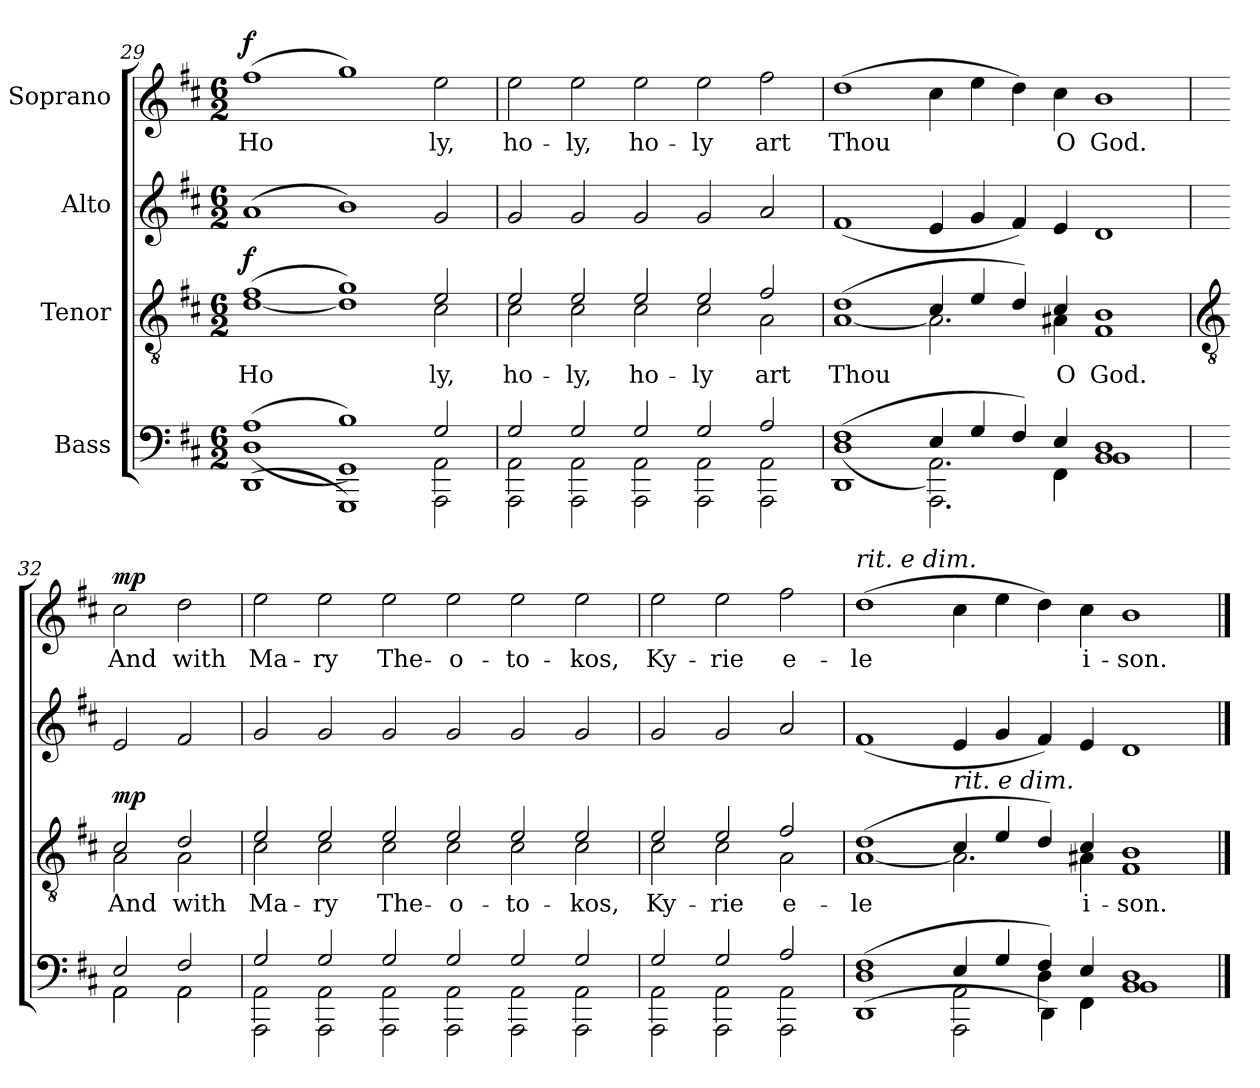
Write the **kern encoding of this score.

**kern	**kern	**text	**dynam	**kern	**kern	**text	**dynam
*part4	*part3	*part3	*part3	*part2	*part1	*part1	*part1
*staff4	*staff3	*staff3	*staff3	*staff2	*staff1	*staff1	*staff1
*I"Bass	*I"Tenor	*	*	*I"Alto	*I"Soprano	*	*
!!LO:LB:g=z
*clefF4	*clefGv2	*	*	*clefG2	*clefG2	*	*
*k[f#c#]	*k[f#c#]	*	*	*k[f#c#]	*k[f#c#]	*	*
*D:	*D:	*	*	*D:	*D:	*	*
*M6/2	*M6/2	*	*	*M6/2	*M6/2	*	*
=29	=29	=29	=29	=29	=29	=29	=29
*^	*^	*	*	*	*	*	*
*	*^	*	*	*	*	*	*	*	*
!	!	!	!	!	!LO:LY:b	!LO:DY:b	!	!	!LO:LY:b	!LO:DY:b
(>1A/	(<1D\	(<1DD\	(>1f#/	[1d\	Ho	f	(>1a	(>1ff#	Ho	f
1B/)	1GG\)	1GGG\)	1g/)	1d\]	.	.	1b)	1gg)	.	.
!	!	!	!	!	!LO:LY:b	!	!	!	!LO:LY:b	!
2G/	2AA\	2AAA\	2e/	2c#\	ly,	.	2g	2ee	ly,	.
=30	=30	=30	=30	=30	=30	=30	=30	=30	=30	=30
!	!	!	!	!	!LO:LY:b	!	!	!	!LO:LY:b	!
2G/	2AA\	2AAA\	2e/	2c#\	ho-	.	2g	2ee	ho-	.
!	!	!	!	!	!LO:LY:b	!	!	!	!LO:LY:b	!
2G/	2AA\	2AAA\	2e/	2c#\	-ly,	.	2g	2ee	-ly,	.
!	!	!	!	!	!LO:LY:b	!	!	!	!LO:LY:b	!
2G/	2AA\	2AAA\	2e/	2c#\	ho-	.	2g	2ee	ho-	.
!	!	!	!	!	!LO:LY:b	!	!	!	!LO:LY:b	!
2G/	2AA\	2AAA\	2e/	2c#\	-ly	.	2g	2ee	-ly	.
!	!	!	!	!	!LO:LY:b	!	!	!	!LO:LY:b	!
2A/	2AA\	2AAA\	2f#/	2A\	art	.	2a	2ff#	art	.
=31	=31	=31	=31	=31	=31	=31	=31	=31	=31	=31
!	!	!	!	!	!LO:LY:b	!	!	!	!LO:LY:b	!
(>1F#/	(<1D\	1DD\	(>1d/	[1A\	Thou	.	(<1f#	(>1dd	Thou	.
4E/	2.AA\)	2.AAA\	4c#/	2.A\]	.	.	4e	4cc#	.	.
4G/	.	.	4e/	.	.	.	4g	4ee	.	.
4F#/)	.	.	4d/)	.	.	.	4f#)	4dd)	.	.
!	!	!	!	!	!LO:LY:b	!	!	!	!LO:LY:b	!
4E/	4FF#\	4FF#\	4c#/	4A#X\	O	.	4e	4cc#	O	.
!	!	!	!	!	!LO:LY:b	!	!	!	!LO:LY:b	!
1D/	1BB\	1BB\	1B/	1F#\	God.	.	1d	1b	God.	.
!!LO:LB:g=z
=32	=32	=32	=32	=32	=32	=32	=32	=32	=32	=32
*	*	*	*clefGv2	*	*	*	*	*	*	*
!	!	!	!	!	!LO:LY:b	!LO:DY:b	!	!	!LO:LY:b	!LO:DY:b
2E/	2AA\	2AA\	2c#/	2A\	And	mp	2e	2cc#	And	mp
!	!	!	!	!	!LO:LY:b	!	!	!	!LO:LY:b	!
2F#/	2AA\	2AA\	2d/	2A\	with	.	2f#	2dd	with	.
=33	=33	=33	=33	=33	=33	=33	=33	=33	=33	=33
!	!	!	!	!	!LO:LY:b	!	!	!	!LO:LY:b	!
2G/	2AA\	2AAA\	2e/	2c#\	Ma-	.	2g	2ee	Ma-	.
!	!	!	!	!	!LO:LY:b	!	!	!	!LO:LY:b	!
2G/	2AA\	2AAA\	2e/	2c#\	-ry	.	2g	2ee	-ry	.
!	!	!	!	!	!LO:LY:b	!	!	!	!LO:LY:b	!
2G/	2AA\	2AAA\	2e/	2c#\	The-	.	2g	2ee	The-	.
!	!	!	!	!	!LO:LY:b	!	!	!	!LO:LY:b	!
2G/	2AA\	2AAA\	2e/	2c#\	-o-	.	2g	2ee	-o-	.
!	!	!	!	!	!LO:LY:b	!	!	!	!LO:LY:b	!
2G/	2AA\	2AAA\	2e/	2c#\	-to-	.	2g	2ee	-to-	.
!	!	!	!	!	!LO:LY:b	!	!	!	!LO:LY:b	!
2G/	2AA\	2AAA\	2e/	2c#\	-kos,	.	2g	2ee	-kos,	.
=34	=34	=34	=34	=34	=34	=34	=34	=34	=34	=34
!	!	!	!	!	!LO:LY:b	!	!	!	!LO:LY:b	!
2G/	2AA\	2AAA\	2e/	2c#\	Ky-	.	2g	2ee	Ky-	.
!	!	!	!	!	!LO:LY:b	!	!	!	!LO:LY:b	!
2G/	2AA\	2AAA\	2e/	2c#\	-rie	.	2g	2ee	-rie	.
!	!	!	!	!	!LO:LY:b	!	!	!	!LO:LY:b	!
2A/	2AA\	2AAA\	2f#/	2A\	e-	.	2a	2ff#	e-	.
=35	=35	=35	=35	=35	=35	=35	=35	=35	=35	=35
!	!	!	!	!	!	!	!	!LO:TX:a:i:t=rit. e dim.	!	!
!	!	!	!	!	!LO:LY:b	!	!	!	!LO:LY:b	!
(>1F#/	1D\	(<1DD\	(>1d/	[1A\	-le	.	(<1f#	(>1dd	-le	.
!	!	!	!LO:TX:a:i:t=rit. e dim.	!	!	!	!	!	!	!
4E/	2AA\	2AAA\	4c#/	2.A\]	.	.	4e	4cc#	.	.
4G/	.	.	4e/	.	.	.	4g	4ee	.	.
4F#/)	4D\	4DD\)	4d/)	.	.	.	4f#)	4dd)	.	.
!	!	!	!	!	!LO:LY:b	!	!	!	!LO:LY:b	!
4E/	4FF#\	4FF#\	4c#/	4A#X\	i-	.	4e	4cc#	i-	.
!	!	!	!	!	!LO:LY:b	!	!	!	!LO:LY:b	!
1D/	1BB\	1BB\	1B/	1F#\	-son.	.	1d	1b	-son.	.
*v	*v	*v	*	*	*	*	*	*	*	*
*	*v	*v	*	*	*	*	*	*
==	==	==	==	==	==	==	==
*-	*-	*-	*-	*-	*-	*-	*-
